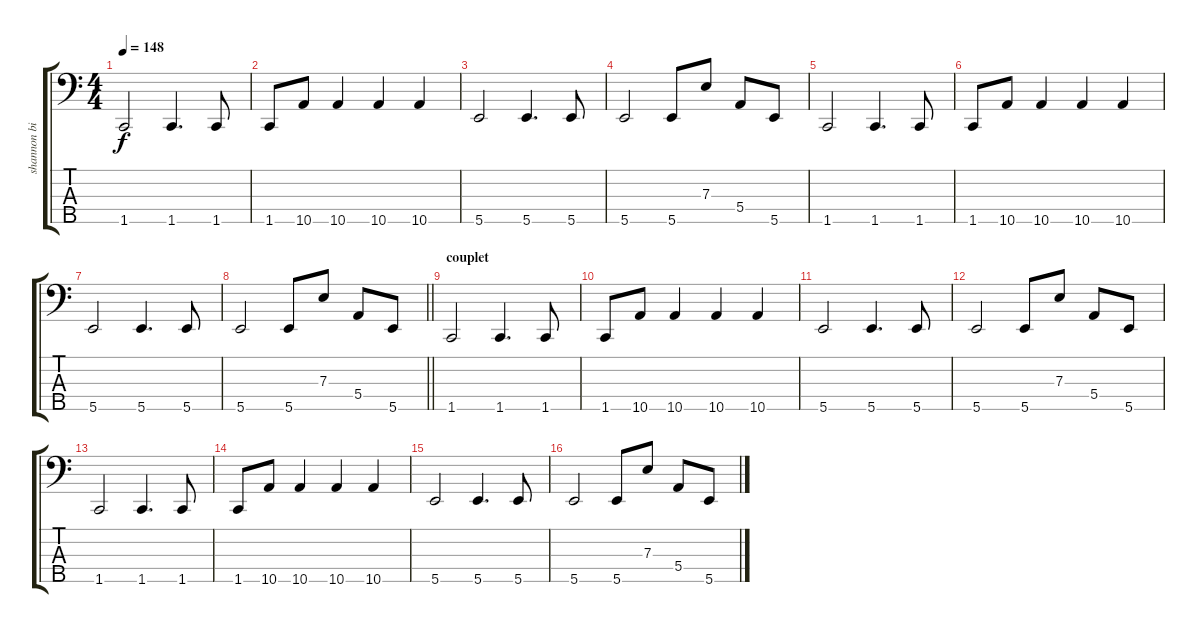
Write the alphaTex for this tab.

\track ("shannon birchnall bass" "shannon bi") {instrument electricbassfinger}
\staff {score tabs}
\tuning (G2 D2 A1 E1 B0) {hide}
\ts (4 4)
\tempo 148
\clef f4
\ks c
1.5.2{dy f} 1.5.4{d} 1.5.8 |
1.5.8 10.5.8 10.5.4 10.5.4 10.5.4 |
5.5.2 5.5.4{d} 5.5.8 |
5.5.2 5.5.8 7.3.8 5.4.8 5.5.8 |
1.5.2 1.5.4{d} 1.5.8 |
1.5.8 10.5.8 10.5.4 10.5.4 10.5.4 |
5.5.2 5.5.4{d} 5.5.8 |
\barLineRight lightlight
5.5.2 5.5.8 7.3.8 5.4.8 5.5.8 |
\section ("" "couplet")
1.5.2 1.5.4{d} 1.5.8 |
1.5.8 10.5.8 10.5.4 10.5.4 10.5.4 |
5.5.2 5.5.4{d} 5.5.8 |
5.5.2 5.5.8 7.3.8 5.4.8 5.5.8 |
1.5.2 1.5.4{d} 1.5.8 |
1.5.8 10.5.8 10.5.4 10.5.4 10.5.4 |
5.5.2 5.5.4{d} 5.5.8 |
5.5.2 5.5.8 7.3.8 5.4.8 5.5.8
